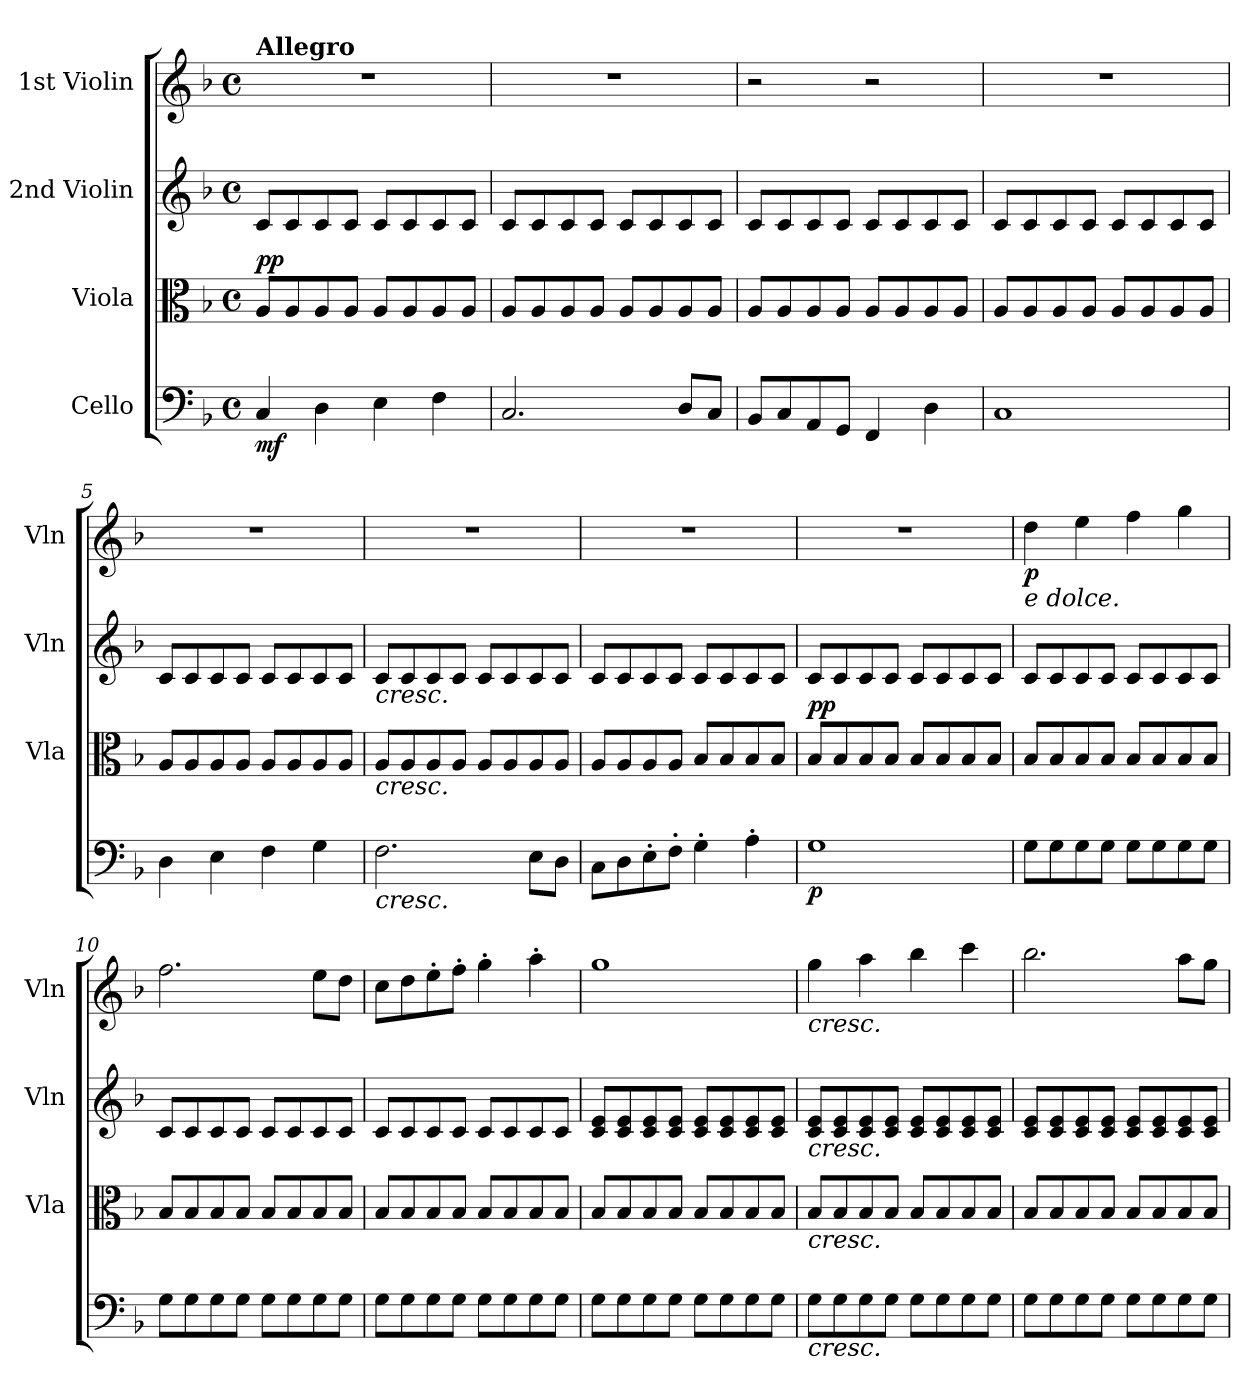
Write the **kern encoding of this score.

**kern	**dynam	**kern	**dynam	**kern	**kern	**dynam
*part4	*part4	*part3	*part3	*part2	*part1	*part1
*staff4	*staff4	*staff3	*staff3	*staff2	*staff1	*staff1
*I"Cello	*	*I"Viola	*	*I"2nd Violin	*I"1st Violin	*
*	*	*I'Vla	*	*I'Vln	*I'Vln	*
*clefF4	*	*clefC3	*	*clefG2	*clefG2	*
*k[b-]	*	*k[b-]	*	*k[b-]	*k[b-]	*
*M4/4	*	*M4/4	*	*M4/4	*M4/4	*
*met(c)	*	*met(c)	*	*met(c)	*met(c)	*
=1	=1	=1	=1	=1	=1	=1
!	!	!	!	!	!LO:TX:a:B:t=Allegro	!
!	!LO:DY:b	!	!LO:DY:b	!	!	!
!	!	!	!LO:DY:n=1:a	!	!	!
4C/	mf	8A/L	p p	8c/L	1r	.
.	.	8A/	.	8c/	.	.
4D\	.	8A/	.	8c/	.	.
.	.	8A/J	.	8c/J	.	.
4E\	.	8A/L	.	8c/L	.	.
.	.	8A/	.	8c/	.	.
4F\	.	8A/	.	8c/	.	.
.	.	8A/J	.	8c/J	.	.
=2	=2	=2	=2	=2	=2	=2
2.C/	.	8A/L	.	8c/L	1r	.
.	.	8A/	.	8c/	.	.
.	.	8A/	.	8c/	.	.
.	.	8A/J	.	8c/J	.	.
.	.	8A/L	.	8c/L	.	.
.	.	8A/	.	8c/	.	.
8D/L	.	8A/	.	8c/	.	.
8C/J	.	8A/J	.	8c/J	.	.
=3	=3	=3	=3	=3	=3	=3
8BB-/L	.	8A/L	.	8c/L	2r	.
8C/	.	8A/	.	8c/	.	.
8AA/	.	8A/	.	8c/	.	.
8GG/J	.	8A/J	.	8c/J	.	.
4FF/	.	8A/L	.	8c/L	2r	.
.	.	8A/	.	8c/	.	.
4D\	.	8A/	.	8c/	.	.
.	.	8A/J	.	8c/J	.	.
!!LO:LB:g=z
=4	=4	=4	=4	=4	=4	=4
1C	.	8A/L	.	8c/L	1r	.
.	.	8A/	.	8c/	.	.
.	.	8A/	.	8c/	.	.
.	.	8A/J	.	8c/J	.	.
.	.	8A/L	.	8c/L	.	.
.	.	8A/	.	8c/	.	.
.	.	8A/	.	8c/	.	.
.	.	8A/J	.	8c/J	.	.
=5	=5	=5	=5	=5	=5	=5
4D\	.	8A/L	.	8c/L	1r	.
.	.	8A/	.	8c/	.	.
4E\	.	8A/	.	8c/	.	.
.	.	8A/J	.	8c/J	.	.
4F\	.	8A/L	.	8c/L	.	.
.	.	8A/	.	8c/	.	.
4G\	.	8A/	.	8c/	.	.
.	.	8A/J	.	8c/J	.	.
=6	=6	=6	=6	=6	=6	=6
!	!	!	!	!LO:TX:b:i:t=cresc.	!	!
!	!	!LO:TX:b:i:t=cresc.	!	!	!	!
!LO:TX:b:i:t=cresc.	!	!	!	!	!	!
2.F\	.	8A/L	.	8c/L	1r	.
.	.	8A/	.	8c/	.	.
.	.	8A/	.	8c/	.	.
.	.	8A/J	.	8c/J	.	.
.	.	8A/L	.	8c/L	.	.
.	.	8A/	.	8c/	.	.
8E\L	.	8A/	.	8c/	.	.
8D\J	.	8A/J	.	8c/J	.	.
=7	=7	=7	=7	=7	=7	=7
8C\L	.	8A/L	.	8c/L	1r	.
8D\	.	8A/	.	8c/	.	.
8E'\	.	8A/	.	8c/	.	.
8F'\J	.	8A/J	.	8c/J	.	.
4G'\	.	8B-/L	.	8c/L	.	.
.	.	8B-/	.	8c/	.	.
4A'\	.	8B-/	.	8c/	.	.
.	.	8B-/J	.	8c/J	.	.
!!LO:LB:g=z
=8	=8	=8	=8	=8	=8	=8
!	!LO:DY:b	!	!LO:DY:b	!	!	!
!	!	!	!LO:DY:n=1:a	!	!	!
1G	p	8B-/L	p p	8c/L	1r	.
.	.	8B-/	.	8c/	.	.
.	.	8B-/	.	8c/	.	.
.	.	8B-/J	.	8c/J	.	.
.	.	8B-/L	.	8c/L	.	.
.	.	8B-/	.	8c/	.	.
.	.	8B-/	.	8c/	.	.
.	.	8B-/J	.	8c/J	.	.
=9	=9	=9	=9	=9	=9	=9
!	!	!	!	!	!LO:TX:b:i:t=e dolce.	!
!	!	!	!	!	!	!LO:DY:b
8G\L	.	8B-/L	.	8c/L	4dd\	p
8G\	.	8B-/	.	8c/	.	.
8G\	.	8B-/	.	8c/	4ee\	.
8G\J	.	8B-/J	.	8c/J	.	.
8G\L	.	8B-/L	.	8c/L	4ff\	.
8G\	.	8B-/	.	8c/	.	.
8G\	.	8B-/	.	8c/	4gg\	.
8G\J	.	8B-/J	.	8c/J	.	.
=10	=10	=10	=10	=10	=10	=10
8G\L	.	8B-/L	.	8c/L	2.ff\	.
8G\	.	8B-/	.	8c/	.	.
8G\	.	8B-/	.	8c/	.	.
8G\J	.	8B-/J	.	8c/J	.	.
8G\L	.	8B-/L	.	8c/L	.	.
8G\	.	8B-/	.	8c/	.	.
8G\	.	8B-/	.	8c/	8ee\L	.
8G\J	.	8B-/J	.	8c/J	8dd\J	.
=11	=11	=11	=11	=11	=11	=11
8G\L	.	8B-/L	.	8c/L	8cc\L	.
8G\	.	8B-/	.	8c/	8dd\	.
8G\	.	8B-/	.	8c/	8ee'\	.
8G\J	.	8B-/J	.	8c/J	8ff'\J	.
8G\L	.	8B-/L	.	8c/L	4gg'\	.
8G\	.	8B-/	.	8c/	.	.
8G\	.	8B-/	.	8c/	4aa'\	.
8G\J	.	8B-/J	.	8c/J	.	.
!!LO:PB:g=z
=12	=12	=12	=12	=12	=12	=12
8G\L	.	8B-/L	.	8c/ 8e/L	1gg	.
8G\	.	8B-/	.	8c/ 8e/	.	.
8G\	.	8B-/	.	8c/ 8e/	.	.
8G\J	.	8B-/J	.	8c/ 8e/J	.	.
8G\L	.	8B-/L	.	8c/ 8e/L	.	.
8G\	.	8B-/	.	8c/ 8e/	.	.
8G\	.	8B-/	.	8c/ 8e/	.	.
8G\J	.	8B-/J	.	8c/ 8e/J	.	.
=13	=13	=13	=13	=13	=13	=13
!	!	!	!	!	!LO:TX:b:i:t=cresc.	!
!	!	!	!	!LO:TX:b:i:t=cresc.	!	!
!	!	!LO:TX:b:i:t=cresc.	!	!	!	!
!LO:TX:b:i:t=cresc.	!	!	!	!	!	!
8G\L	.	8B-/L	.	8c/ 8e/L	4gg\	.
8G\	.	8B-/	.	8c/ 8e/	.	.
8G\	.	8B-/	.	8c/ 8e/	4aa\	.
8G\J	.	8B-/J	.	8c/ 8e/J	.	.
8G\L	.	8B-/L	.	8c/ 8e/L	4bb-\	.
8G\	.	8B-/	.	8c/ 8e/	.	.
8G\	.	8B-/	.	8c/ 8e/	4ccc\	.
8G\J	.	8B-/J	.	8c/ 8e/J	.	.
=14	=14	=14	=14	=14	=14	=14
8G\L	.	8B-/L	.	8c/ 8e/L	2.bb-\	.
8G\	.	8B-/	.	8c/ 8e/	.	.
8G\	.	8B-/	.	8c/ 8e/	.	.
8G\J	.	8B-/J	.	8c/ 8e/J	.	.
8G\L	.	8B-/L	.	8c/ 8e/L	.	.
8G\	.	8B-/	.	8c/ 8e/	.	.
8G\	.	8B-/	.	8c/ 8e/	8aa\L	.
8G\J	.	8B-/J	.	8c/ 8e/J	8gg\J	.
=	=	=	=	=	=	=
*-	*-	*-	*-	*-	*-	*-
